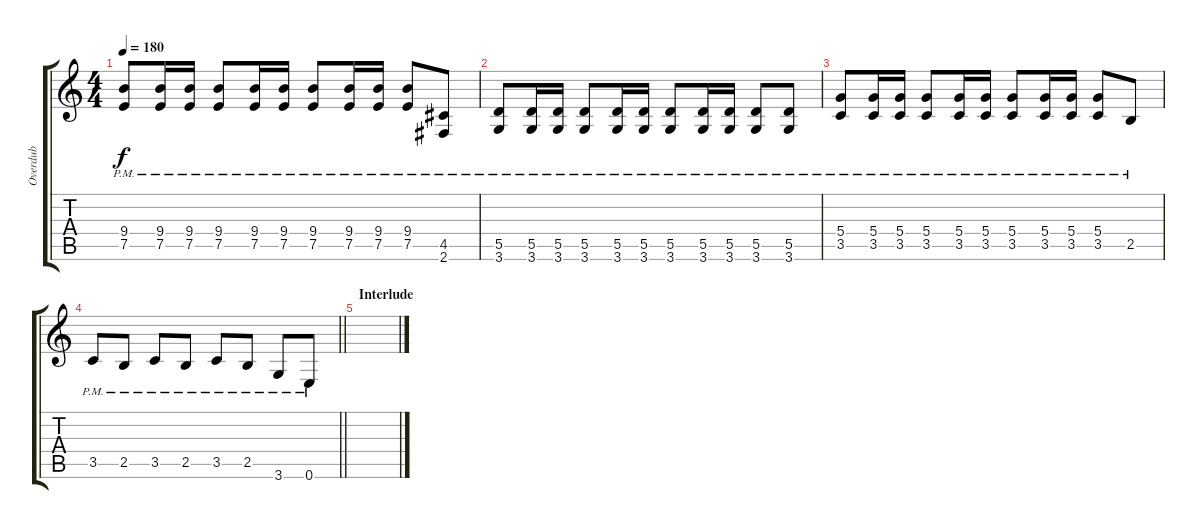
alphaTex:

\track ("Overdub" "Overdub") {instrument overdrivenguitar}
\staff {score tabs}
\tuning (E4 B3 G3 D3 A2 E2) {hide}
\ts (4 4)
\tempo 180
\clef g2
\ks c
(9.4{pm} 7.5{pm}).8{dy f} (9.4{pm} 7.5{pm}).16 (9.4{pm} 7.5{pm}).16 (9.4{pm} 7.5{pm}).8 (9.4{pm} 7.5{pm}).16 (9.4{pm} 7.5{pm}).16 (9.4{pm} 7.5{pm}).8 (9.4{pm} 7.5{pm}).16 (9.4{pm} 7.5{pm}).16 (9.4{pm} 7.5{pm}).8 (4.5{pm} 2.6{pm}).8 |
(5.5{pm} 3.6{pm}).8 (5.5{pm} 3.6{pm}).16 (5.5{pm} 3.6{pm}).16 (5.5{pm} 3.6{pm}).8 (5.5{pm} 3.6{pm}).16 (5.5{pm} 3.6{pm}).16 (5.5{pm} 3.6{pm}).8 (5.5{pm} 3.6{pm}).16 (5.5{pm} 3.6{pm}).16 (5.5{pm} 3.6{pm}).8 (5.5{pm} 3.6{pm}).8 |
(5.4{pm} 3.5{pm}).8 (5.4{pm} 3.5{pm}).16 (5.4{pm} 3.5{pm}).16 (5.4{pm} 3.5{pm}).8 (5.4{pm} 3.5{pm}).16 (5.4{pm} 3.5{pm}).16 (5.4{pm} 3.5{pm}).8 (5.4{pm} 3.5{pm}).16 (5.4{pm} 3.5{pm}).16 (5.4{pm} 3.5{pm}).8 2.5{pm}.8 |
\barLineRight lightlight
3.5{pm}.8 2.5{pm}.8 3.5{pm}.8 2.5{pm}.8 3.5{pm}.8 2.5{pm}.8 3.6{pm}.8 0.6{pm}.8 |
\section ("" "Interlude")
